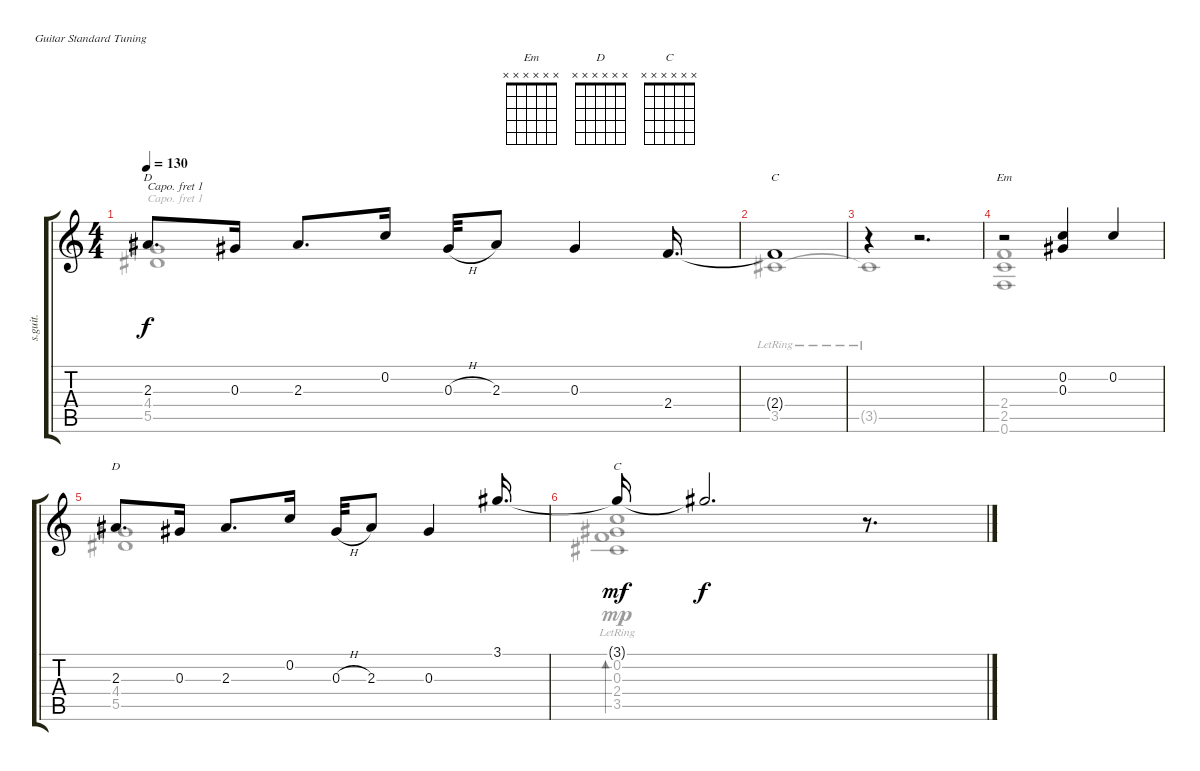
\defaultSystemsLayout 4
\bracketExtendMode groupsimilarinstruments
\otherSystemsTrackNameOrientation horizontal
\track ("Дорожка 1" "s.guit.") {instrument acousticguitarsteel}
\staff {score tabs}
\capo 1
\tuning (E4 B3 G3 D3 A2 E2)
\chord ("Em" x x x x x x)
\chord ("D" x x x x x x)
\chord ("C" x x x x x x)
\voice
\ts (4 4)
\tempo 130
\clef g2
\scale
0.953368
\ks c
2.3{acc x}.8{d ch "D" dy f beam Up} 0.3{acc x}.16{beam Up} 2.3{acc x}.8{d beam Up} 0.2.16{beam Up} 0.3{h acc x}.32{beam Up} 2.3{acc x}.8{beam Up} 0.3{acc x}.4{beam Up} 2.4.16{d beam Up} |
\scale
1.04495 2.4{t}.1{ch "C" beam Up} |
\scale
0.977526 r.4{beam Up} r.2{d beam Up} |
\scale
0.977526 r.2{ch "Em" beam Up} (0.2 0.3{acc x}).4{beam Up} 0.2.4{beam Up} |
\scale
1.02786 2.3{acc x}.8{d ch "D" beam Up} 0.3{acc x}.16{beam Up} 2.3{acc x}.8{d beam Up} 0.2.16{beam Up} 0.3{h acc x}.32{beam Up} 2.3{acc x}.8{beam Up} 0.3{acc x}.4{beam Up} 3.1{acc x}.16{d beam Up} |
\scale
0.972137 3.1{t acc x}.16{ch "C" dy mf beam Up} 3.1{t acc x}.2{d dy f beam Up} r.8{d beam Up}
\voice
\clef g2
\ottava regular
\simile none
\scale
0.953368
\ks c
(4.4{acc #} 5.5{acc x}).1{dy f beam Down} |
\scale
1.04495 3.5{lr acc #}.1{beam Down} |
\scale
0.977526 3.5{lr t acc #}.1{beam Down} |
\scale
0.977526 (2.4 2.5 0.6).1{beam Down} |
\scale
1.02786 (4.4{acc #} 5.5{acc x}).1{beam Down} |
\scale
0.972137 (0.2 0.3{acc x} 2.4 3.5{lr acc #}).1{bd 480 dy mp beam Down}
